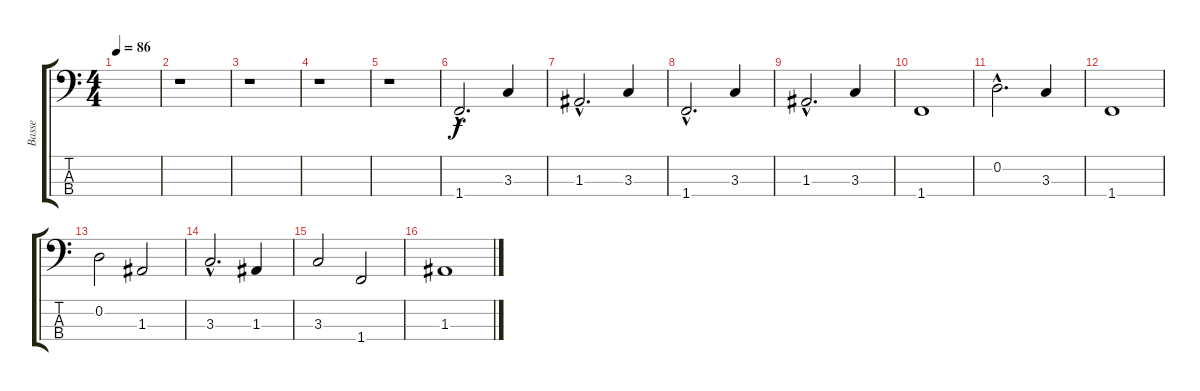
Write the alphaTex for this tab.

\track ("Basse" "Basse") {instrument electricbassfinger}
\staff {score tabs}
\tuning (G2 D2 A1 E1) {hide}
\ts (4 4)
\tempo 86
\clef f4
\ks c
|
r.1 |
r.1 |
r.1 |
r.1 |
1.4{hac}.2{d} 3.3.4 |
1.3{hac}.2{d} 3.3.4 |
1.4{hac}.2{d} 3.3.4 |
1.3{hac}.2{d} 3.3.4 |
1.4.1 |
0.2{hac}.2{d} 3.3.4 |
1.4.1 |
0.2.2 1.3.2 |
3.3{hac}.2{d} 1.3.4 |
3.3.2 1.4.2 |
1.3.1
